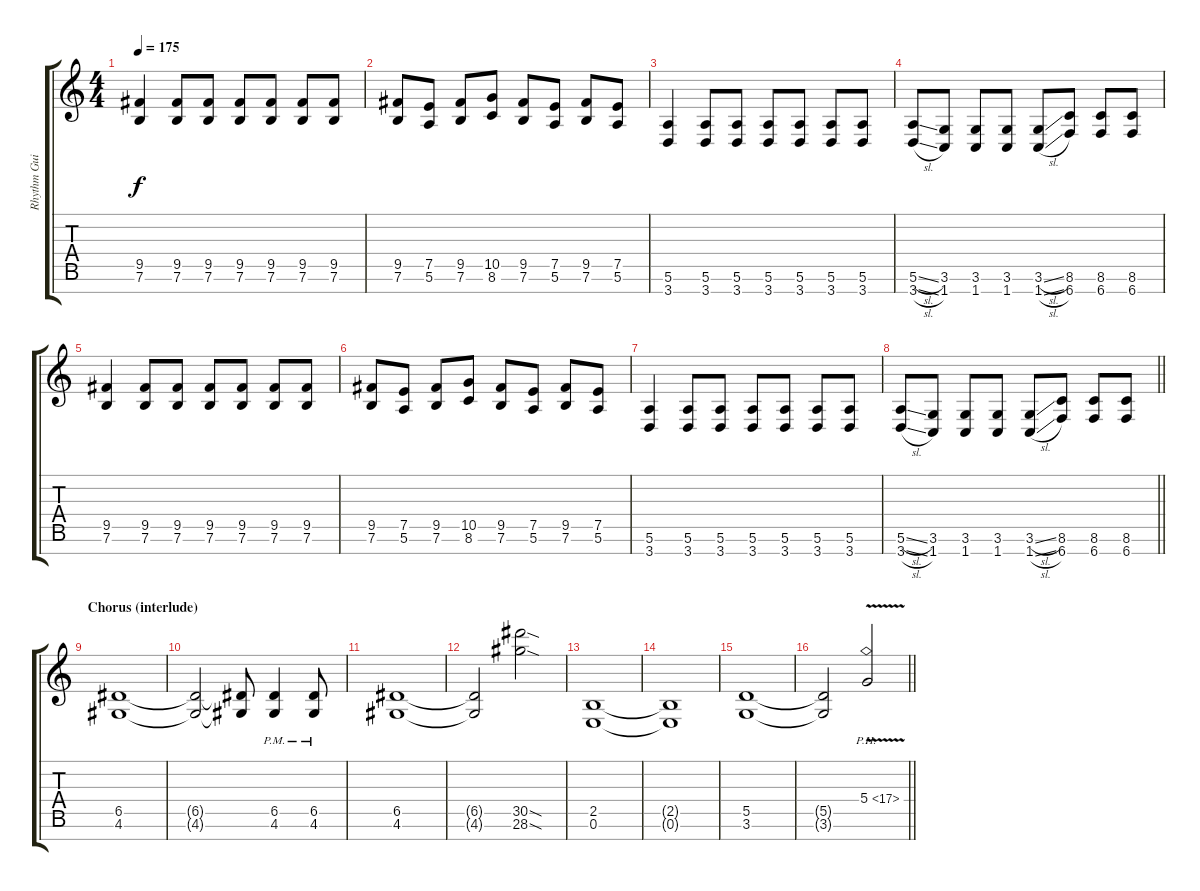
\track ("Rhythm Guitar 2" "Rhythm Gui") {instrument overdrivenguitar}
\staff {score tabs}
\tuning (E4 B3 G3 D3 A2 E2 B1) {hide}
\ts (4 4)
\tempo 175
\clef g2
\ks c
(9.5 7.6).4{dy f} (9.5 7.6).8 (9.5 7.6).8 (9.5 7.6).8 (9.5 7.6).8 (9.5 7.6).8 (9.5 7.6).8 |
(9.5 7.6).8 (7.5 5.6).8 (9.5 7.6).8 (10.5 8.6).8 (9.5 7.6).8 (7.5 5.6).8 (9.5 7.6).8 (7.5 5.6).8 |
(5.6 3.7).4 (5.6 3.7).8 (5.6 3.7).8 (5.6 3.7).8 (5.6 3.7).8 (5.6 3.7).8 (5.6 3.7).8 |
(5.6{sl} 3.7{sl}).8 (3.6 1.7).8 (3.6 1.7).8 (3.6 1.7).8 (3.6{sl} 1.7{sl}).8 (8.6 6.7).8 (8.6 6.7).8 (8.6 6.7).8 |
(9.5 7.6).4 (9.5 7.6).8 (9.5 7.6).8 (9.5 7.6).8 (9.5 7.6).8 (9.5 7.6).8 (9.5 7.6).8 |
(9.5 7.6).8 (7.5 5.6).8 (9.5 7.6).8 (10.5 8.6).8 (9.5 7.6).8 (7.5 5.6).8 (9.5 7.6).8 (7.5 5.6).8 |
(5.6 3.7).4 (5.6 3.7).8 (5.6 3.7).8 (5.6 3.7).8 (5.6 3.7).8 (5.6 3.7).8 (5.6 3.7).8 |
\barLineRight lightlight
(5.6{sl} 3.7{sl}).8 (3.6 1.7).8 (3.6 1.7).8 (3.6 1.7).8 (3.6{sl} 1.7{sl}).8 (8.6 6.7).8 (8.6 6.7).8 (8.6 6.7).8 |
\section ("" "Chorus (interlude)")
(6.5 4.6).1 |
(6.5{t} 4.6{t}).2 (6.5{t} 4.6{t}).8 (6.5{pm} 4.6{pm}).4 (6.5{pm} 4.6{pm}).8 |
(6.5 4.6).1 |
(6.5{t} 4.6{t}).2 (30.5{sod} 28.6{sod}).2 |
(2.5 0.6).1 |
(2.5{t} 0.6{t}).1 |
(5.5 3.6).1 |
\barLineRight lightlight
(5.5{t} 3.6{t}).2 5.4{ph 12 v}.2
